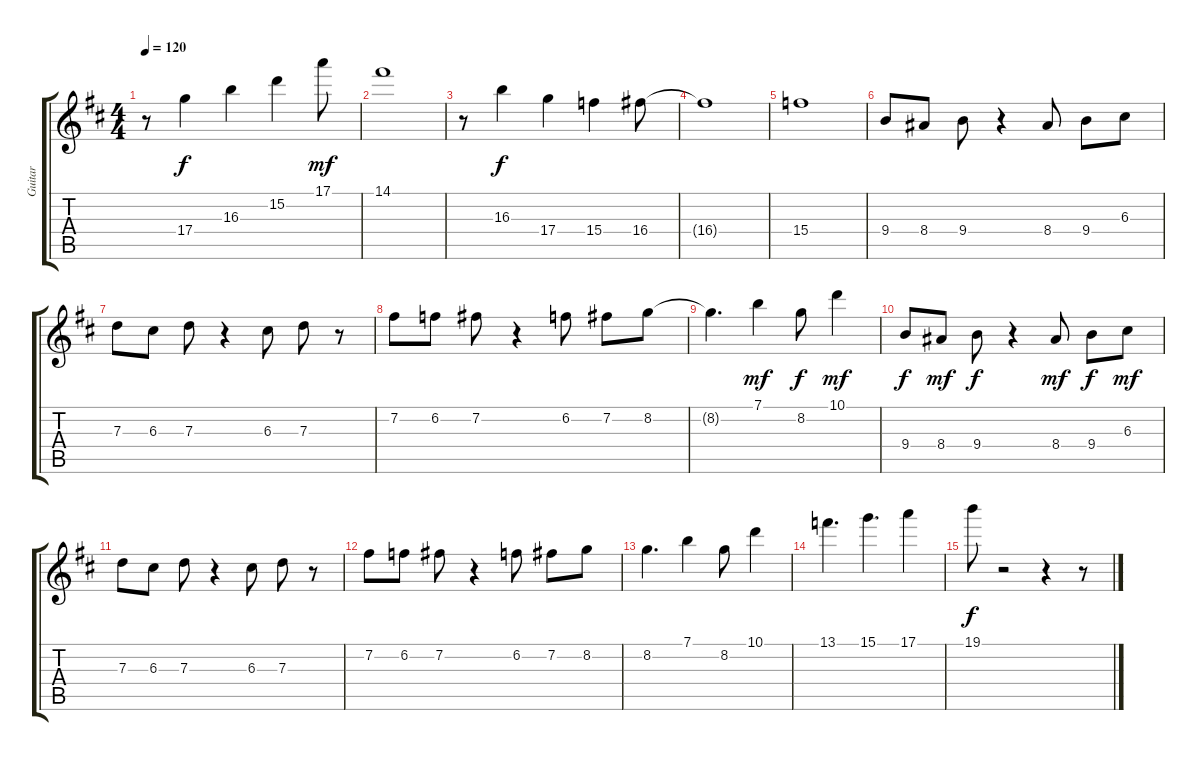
\track ("Guitar" "Guitar") {instrument overdrivenguitar}
\staff {score tabs}
\tuning (E4 B3 G3 D3 A2 E2) {hide}
\ts (4 4)
\tempo 120
\clef g2
\ks bminor
r.8{dy f} 17.4.4 16.3.4 15.2.4 17.1.8{dy mf} |
14.1.1 |
r.8 16.3.4{dy f} 17.4.4 15.4.4 16.4.8 |
16.4{t}.1 |
15.4.1 |
9.4.8 8.4.8 9.4.8 r.4 8.4.8 9.4.8 6.3.8 |
7.3.8 6.3.8 7.3.8 r.4 6.3.8 7.3.8 r.8 |
7.2.8 6.2.8 7.2.8 r.4 6.2.8 7.2.8 8.2.8 |
8.2{t}.4{d} 7.1.4{dy mf} 8.2.8{dy f} 10.1.4{dy mf} |
9.4.8{dy f} 8.4.8{dy mf} 9.4.8{dy f} r.4 8.4.8{dy mf} 9.4.8{dy f} 6.3.8{dy mf} |
7.3.8 6.3.8 7.3.8 r.4 6.3.8 7.3.8 r.8 |
7.2.8 6.2.8 7.2.8 r.4 6.2.8 7.2.8 8.2.8 |
8.2.4{d} 7.1.4 8.2.8 10.1.4 |
13.1.4{d} 15.1.4{d} 17.1.4 |
19.1.8{dy f} r.2 r.4 r.8
